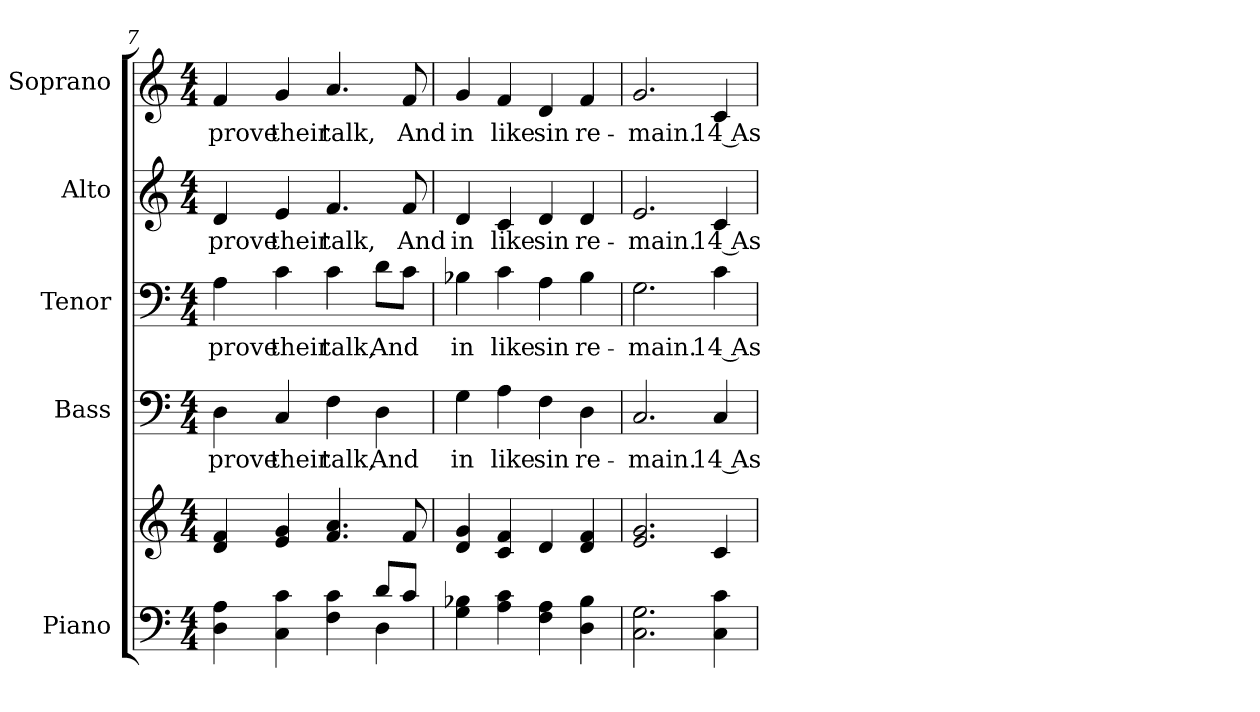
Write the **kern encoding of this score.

**kern	**kern	**kern	**text	**kern	**text	**kern	**text	**kern	**text
*part5	*part5	*part4	*part4	*part3	*part3	*part2	*part2	*part1	*part1
*staff6	*staff5	*staff4	*staff4	*staff3	*staff3	*staff2	*staff2	*staff1	*staff1
*I"Piano	*	*I"Bass	*	*I"Tenor	*	*I"Alto	*	*I"Soprano	*
*I'Pno.	*	*I'B.	*	*I'T.	*	*I'A.	*	*I'S.	*
*clefF4	*clefG2	*clefF4	*	*clefF4	*	*clefG2	*	*clefG2	*
*k[]	*k[]	*k[]	*	*k[]	*	*k[]	*	*k[]	*
*C:	*C:	*C:	*	*C:	*	*C:	*	*C:	*
*M4/4	*M4/4	*M4/4	*	*M4/4	*	*M4/4	*	*M4/4	*
=7	=7	=7	=7	=7	=7	=7	=7	=7	=7
*^	*	*	*	*	*	*	*	*	*
!	!	!	!	!LO:LY:b:color=#000000	!	!	!	!	!	!
!	!	!	!	!	!	!LO:LY:b:color=#000000	!	!	!	!
!	!	!	!	!	!	!	!	!LO:LY:b:color=#000000	!	!
!	!	!	!	!	!	!	!	!	!	!LO:LY:b:color=#000000
4Di\ 4Ai	2ryy	4di/ 4fi	4Di\	-prove	4Ai\	-prove	4di/	-prove	4fi/	-prove
!	!	!	!	!LO:LY:b:color=#000000	!	!	!	!	!	!
!	!	!	!	!	!	!LO:LY:b:color=#000000	!	!	!	!
!	!	!	!	!	!	!	!	!LO:LY:b:color=#000000	!	!
!	!	!	!	!	!	!	!	!	!	!LO:LY:b:color=#000000
4Ci\ 4ci	.	4ei/ 4gi	4Ci/	their	4ci\	their	4ei/	their	4gi/	their
!	!	!	!	!LO:LY:b:color=#000000	!	!	!	!	!	!
!	!	!	!	!	!	!LO:LY:b:color=#000000	!	!	!	!
!	!	!	!	!	!	!	!	!LO:LY:b:color=#000000	!	!
!	!	!	!	!	!	!	!	!	!	!LO:LY:b:color=#000000
4Fi\ 4ci	4ryy	4.fi/ 4.ai	4Fi\	talk,	4ci\	talk,	4.fi/	talk,	4.ai/	talk,
!	!	!	!	!LO:LY:b:color=#000000	!	!	!	!	!	!
!	!	!	!	!	!	!LO:LY:b:color=#000000	!	!	!	!
8di/L	4Di\	.	4Di\	And	8di\L	And	.	.	.	.
!	!	!	!	!	!	!	!	!LO:LY:b:color=#000000	!	!
!	!	!	!	!	!	!	!	!	!	!LO:LY:b:color=#000000
8ci/J	.	8fi/	.	.	8ci\J	.	8fi/	And	8fi/	And
*v	*v	*	*	*	*	*	*	*	*	*
=8	=8	=8	=8	=8	=8	=8	=8	=8	=8
!	!	!	!LO:LY:b:color=#000000	!	!	!	!	!	!
!	!	!	!	!	!LO:LY:b:color=#000000	!	!	!	!
!	!	!	!	!	!	!	!LO:LY:b:color=#000000	!	!
!	!	!	!	!	!	!	!	!	!LO:LY:b:color=#000000
4Gi\ 4B-Xi	4di/ 4gi	4Gi\	in	4B-Xi\	in	4di/	in	4gi/	in
!	!	!	!LO:LY:b:color=#000000	!	!	!	!	!	!
!	!	!	!	!	!LO:LY:b:color=#000000	!	!	!	!
!	!	!	!	!	!	!	!LO:LY:b:color=#000000	!	!
!	!	!	!	!	!	!	!	!	!LO:LY:b:color=#000000
4Ai\ 4ci	4ci/ 4fi	4Ai\	like	4ci\	like	4ci/	like	4fi/	like
!	!	!	!LO:LY:b:color=#000000	!	!	!	!	!	!
!	!	!	!	!	!LO:LY:b:color=#000000	!	!	!	!
!	!	!	!	!	!	!	!LO:LY:b:color=#000000	!	!
!	!	!	!	!	!	!	!	!	!LO:LY:b:color=#000000
4Fi\ 4Ai	4di/	4Fi\	sin	4Ai\	sin	4di/	sin	4di/	sin
!	!	!	!LO:LY:b:color=#000000	!	!	!	!	!	!
!	!	!	!	!	!LO:LY:b:color=#000000	!	!	!	!
!	!	!	!	!	!	!	!LO:LY:b:color=#000000	!	!
!	!	!	!	!	!	!	!	!	!LO:LY:b:color=#000000
4Di\ 4B-i	4di/ 4fi	4Di\	re-	4B-i\	re-	4di/	re-	4fi/	re-
!!LO:PB:g=z
=9	=9	=9	=9	=9	=9	=9	=9	=9	=9
!	!	!	!LO:LY:b:color=#000000	!	!	!	!	!	!
!	!	!	!	!	!LO:LY:b:color=#000000	!	!	!	!
!	!	!	!	!	!	!	!LO:LY:b:color=#000000	!	!
!	!	!	!	!	!	!	!	!	!LO:LY:b:color=#000000
2.Ci\ 2.Gi	2.ei/ 2.gi	2.Ci/	-main.	2.Gi\	-main.	2.ei/	-main.	2.gi/	-main.
!	!	!	!LO:LY:b:color=#000000	!	!	!	!	!	!
!	!	!	!	!	!LO:LY:b:color=#000000	!	!	!	!
!	!	!	!	!	!	!	!LO:LY:b:color=#000000	!	!
!	!	!	!	!	!	!	!	!	!LO:LY:b:color=#000000
4Ci\ 4ci	4ci/	4Ci/	14 As	4ci\	14 As	4ci/	14 As	4ci/	14 As
=	=	=	=	=	=	=	=	=	=
*-	*-	*-	*-	*-	*-	*-	*-	*-	*-
